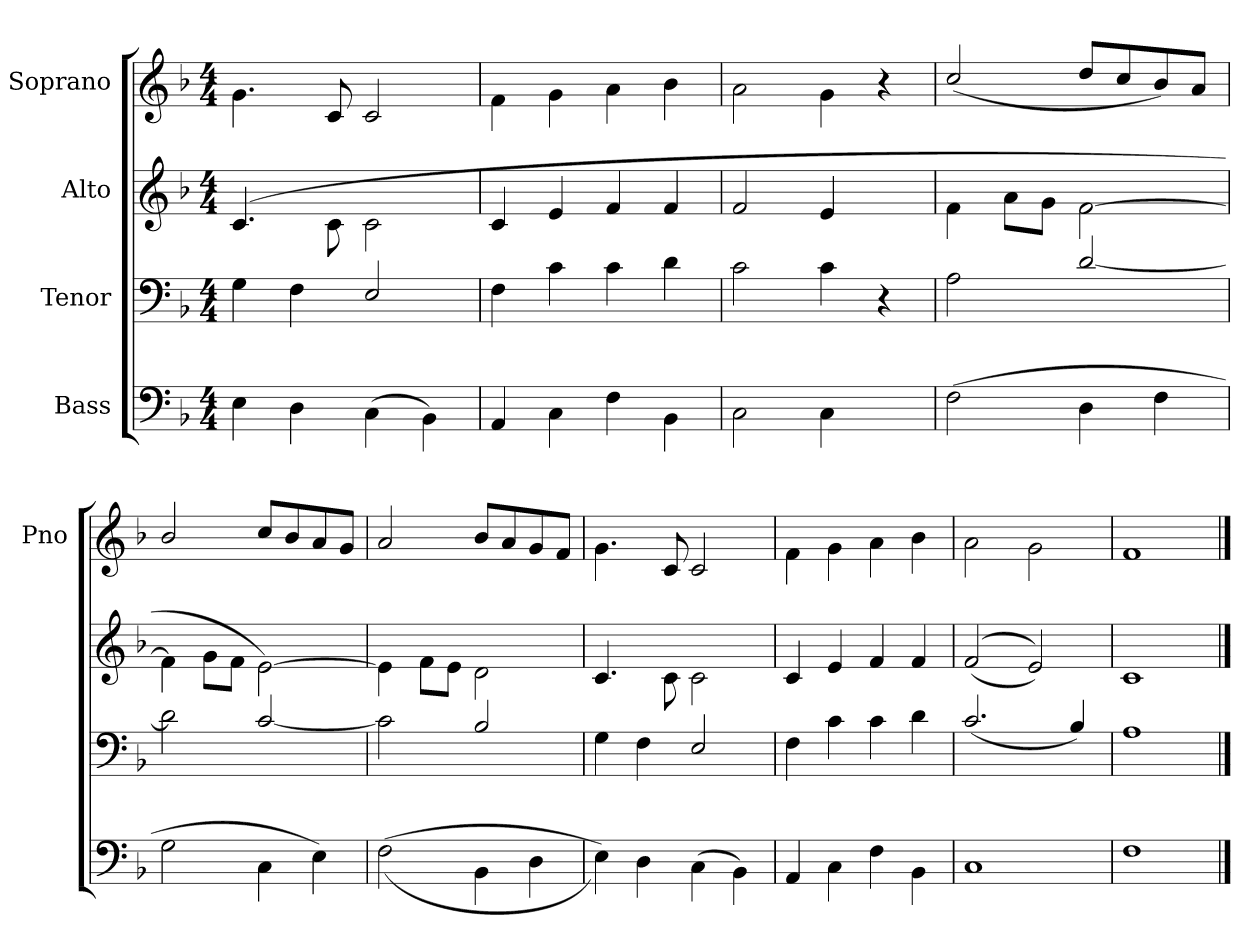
**kern	**kern	**kern	**kern
*part4	*part3	*part2	*part1
*staff4	*staff3	*staff2	*staff1
*I"Bass	*I"Tenor	*I"Alto	*I"Soprano
*	*	*	*I'Pno
*clefF4	*clefF4	*clefG2	*clefG2
*k[b-]	*k[b-]	*k[b-]	*k[b-]
*F:	*F:	*F:	*F:
*M4/4	*M4/4	*M4/4	*M4/4
=	=	=	=
4E\	4G\	(4.c/	4.g\
4D\	4F\	.	.
.	.	8c\	8c/
(<4C\	2E/	2c\	2c/
4BB-\)	.	.	.
=	=	=	=
4AA/	4F\	4c/	4f\
4C\	4c\	4e/	4g\
4F\	4c\	4f/	4a\
4BB-\	4d\	4f/	4b-\
=	=	=	=
2C\	2c\	2f/	2a\
4C\	4c\	4e/	4g\
4ryy	4r	4ryy	4r
=	=	=	=
(<2F\	2A\	4f\	(>2cc/
.	.	8a\L	.
.	.	8g\J	.
4D\	[2d/	[2f\	8dd/L
.	.	.	8cc/
4F\	.	.	8b-/)
.	.	.	8a/J
=	=	=	=
2G\	2d\]	4f\]	2b-/
.	.	8g\L	.
.	.	8f\J	.
4C\	([2c/	[2e\)	8cc/L
.	.	.	8b-/
4E\)	.	.	8a/
.	.	.	8g/J
=	=	=	=
(<(>2F\	2c\]	4e\]	(<2a/
.	.	8f\L	.
.	.	8e\J	.
4BB-\	2B-/	2d\	8b-/L
.	.	.	8a/
4D\	.	.	8g/
.	.	.	8f/J
=	=	=	=
4E\))	4G\	(4.c/	4.g\
4D\	4F\	.	.
.	.	8c\	8c/
(<4C\	2E/	2c\	2c/
4BB-\)	.	.	.
=	=	=	=
4AA/	4F\	4c/	4f\
4C\	4c\	4e/	4g\
4F\	4c\	4f/	4a\
4BB-\	4d\	4f/	4b-\
=	=	=	=
1C	(>2.c/	(<(<2f/	2a\
.	.	2e/))	2g\
.	4B-/)	.	.
=	=	=	=
1F	1A	1c	1f
==	==	==	==
*-	*-	*-	*-
